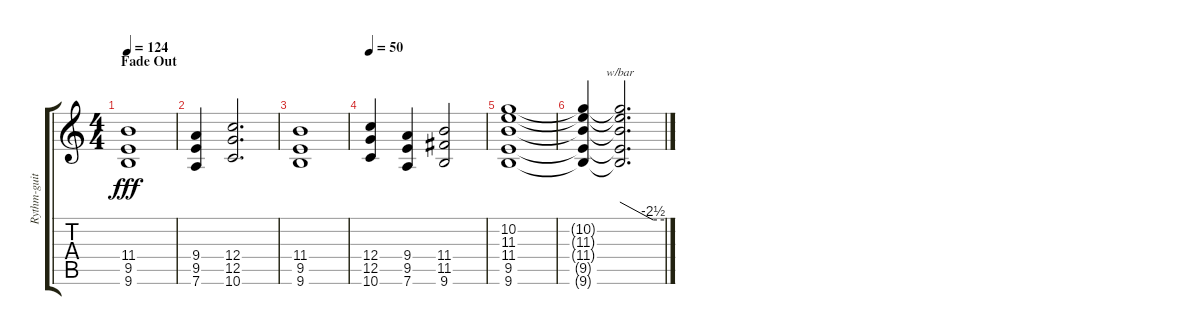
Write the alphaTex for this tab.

\track ("Rythm-guitar" "Rythm-guit") {instrument distortionguitar}
\staff {score tabs}
\tuning (D4 A3 F3 C3 G2 D2) {hide}
\ts (4 4)
\section ("" "Fade Out")
\tempo 124
\clef g2
\ks c
(11.4 9.5 9.6).1{dy fff} |
(9.4 9.5 7.6).4 (12.4 12.5 10.6).2{d} |
(11.4 9.5 9.6).1 |
\tempo 50
(12.4 12.5 10.6).4 (9.4 9.5 7.6).4 (11.4 11.5 9.6).2 |
(10.2 11.3 11.4 9.5 9.6).1 |
(10.2{t} 11.3{t} 11.4{t} 9.5{t} 9.6{t}).4 (10.2{t} 11.3{t} 11.4{t} 9.5{t} 9.6{t}).2{d tbe (custom default 0 0 45 -10 60 -10)}
